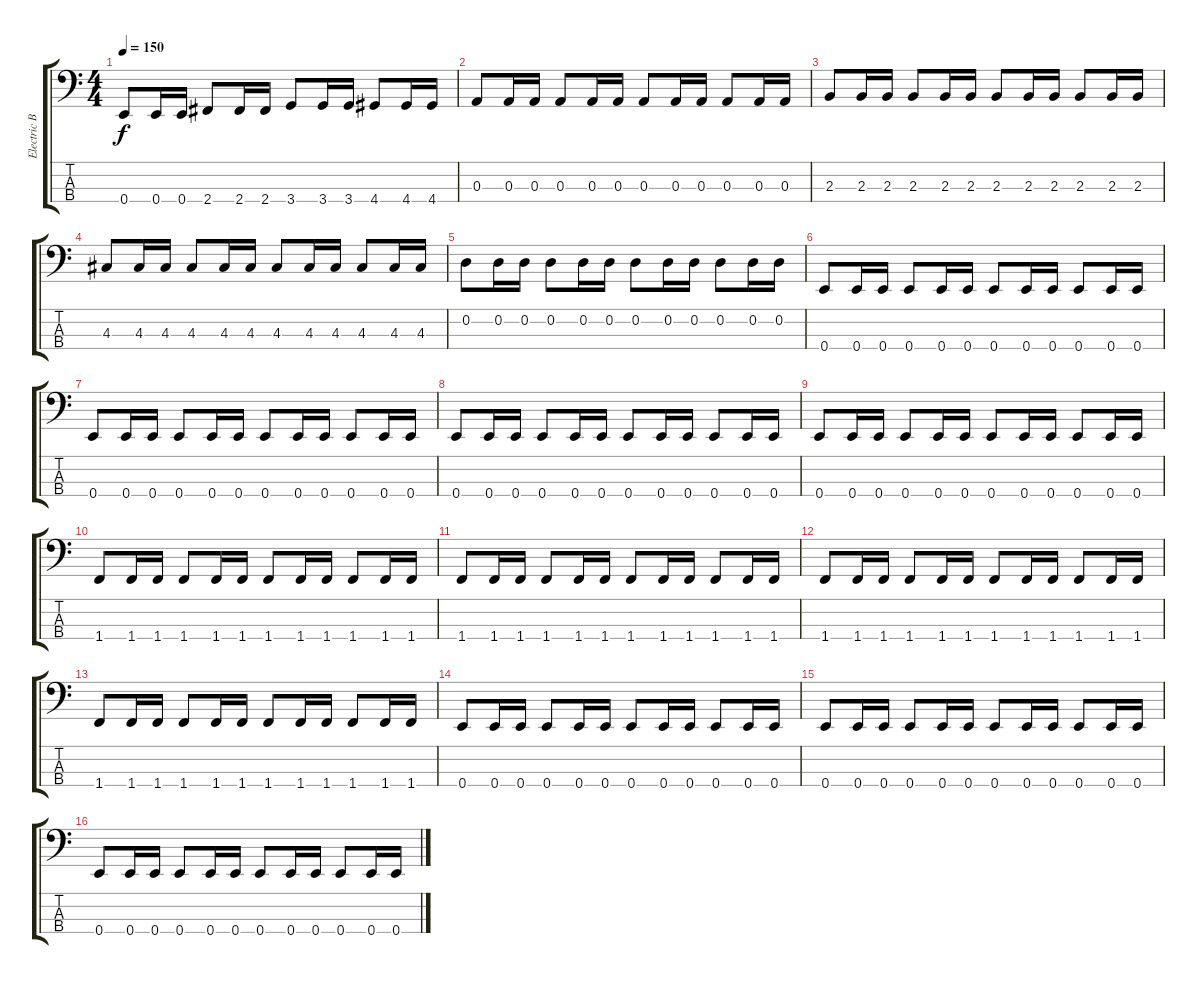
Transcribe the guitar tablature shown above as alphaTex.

\track ("Electric Bass (Pick)" "Electric B") {instrument electricbasspick}
\staff {score tabs}
\tuning (G2 D2 A1 E1) {hide}
\ts (4 4)
\tempo 150
\clef f4
\ks c
0.4.8{dy f} 0.4.16 0.4.16 2.4.8 2.4.16 2.4.16 3.4.8 3.4.16 3.4.16 4.4.8 4.4.16 4.4.16 |
0.3.8 0.3.16 0.3.16 0.3.8 0.3.16 0.3.16 0.3.8 0.3.16 0.3.16 0.3.8 0.3.16 0.3.16 |
2.3.8 2.3.16 2.3.16 2.3.8 2.3.16 2.3.16 2.3.8 2.3.16 2.3.16 2.3.8 2.3.16 2.3.16 |
4.3.8 4.3.16 4.3.16 4.3.8 4.3.16 4.3.16 4.3.8 4.3.16 4.3.16 4.3.8 4.3.16 4.3.16 |
0.2.8 0.2.16 0.2.16 0.2.8 0.2.16 0.2.16 0.2.8 0.2.16 0.2.16 0.2.8 0.2.16 0.2.16 |
0.4.8 0.4.16 0.4.16 0.4.8 0.4.16 0.4.16 0.4.8 0.4.16 0.4.16 0.4.8 0.4.16 0.4.16 |
0.4.8 0.4.16 0.4.16 0.4.8 0.4.16 0.4.16 0.4.8 0.4.16 0.4.16 0.4.8 0.4.16 0.4.16 |
0.4.8 0.4.16 0.4.16 0.4.8 0.4.16 0.4.16 0.4.8 0.4.16 0.4.16 0.4.8 0.4.16 0.4.16 |
0.4.8 0.4.16 0.4.16 0.4.8 0.4.16 0.4.16 0.4.8 0.4.16 0.4.16 0.4.8 0.4.16 0.4.16 |
1.4.8 1.4.16 1.4.16 1.4.8 1.4.16 1.4.16 1.4.8 1.4.16 1.4.16 1.4.8 1.4.16 1.4.16 |
1.4.8 1.4.16 1.4.16 1.4.8 1.4.16 1.4.16 1.4.8 1.4.16 1.4.16 1.4.8 1.4.16 1.4.16 |
1.4.8 1.4.16 1.4.16 1.4.8 1.4.16 1.4.16 1.4.8 1.4.16 1.4.16 1.4.8 1.4.16 1.4.16 |
1.4.8 1.4.16 1.4.16 1.4.8 1.4.16 1.4.16 1.4.8 1.4.16 1.4.16 1.4.8 1.4.16 1.4.16 |
0.4.8 0.4.16 0.4.16 0.4.8 0.4.16 0.4.16 0.4.8 0.4.16 0.4.16 0.4.8 0.4.16 0.4.16 |
0.4.8 0.4.16 0.4.16 0.4.8 0.4.16 0.4.16 0.4.8 0.4.16 0.4.16 0.4.8 0.4.16 0.4.16 |
0.4.8 0.4.16 0.4.16 0.4.8 0.4.16 0.4.16 0.4.8 0.4.16 0.4.16 0.4.8 0.4.16 0.4.16
